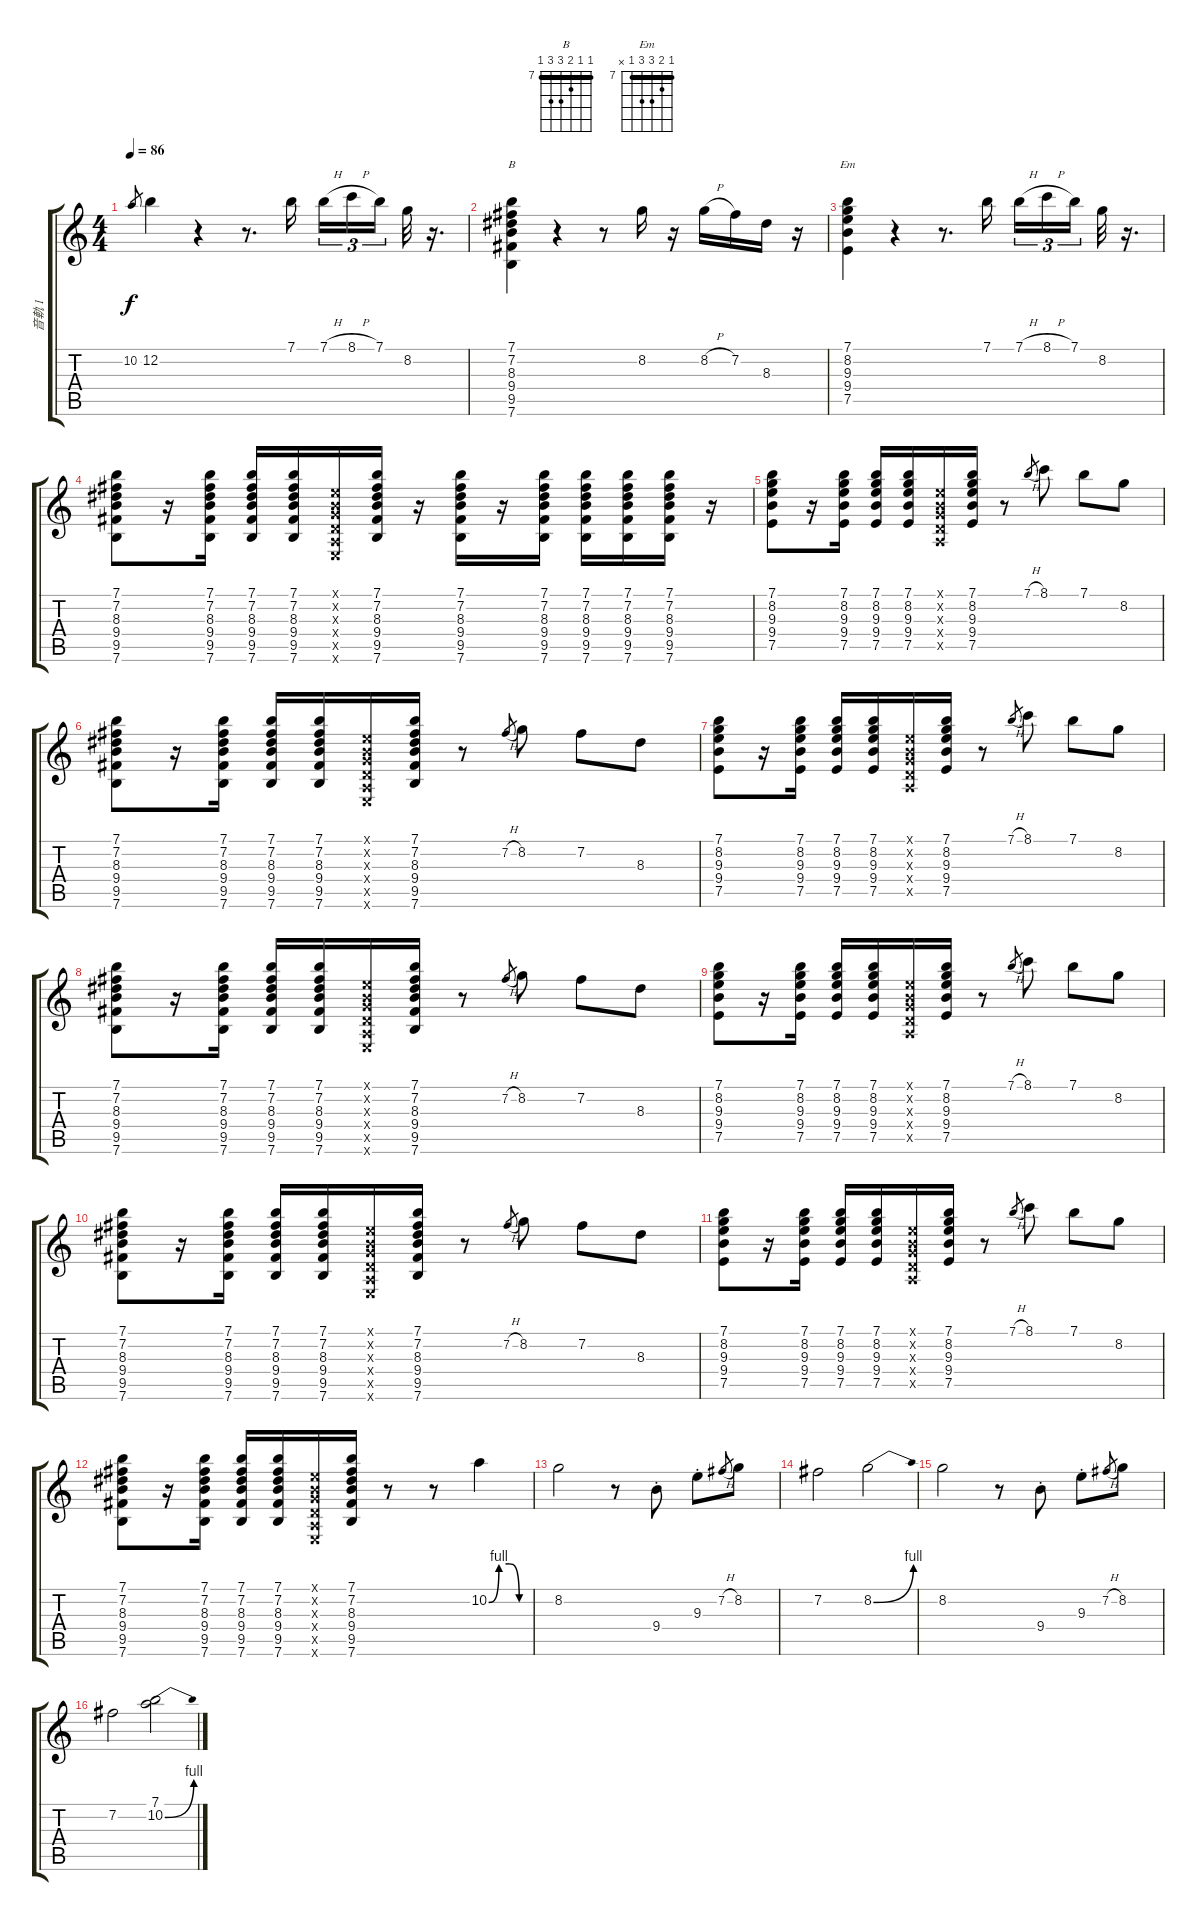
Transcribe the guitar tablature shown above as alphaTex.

\track ("音軌 1" "音軌 1") {instrument acousticguitarsteel}
\staff {score tabs}
\tuning (E4 B3 G3 D3 A2 E2) {hide}
\chord ("B" 7 7 8 9 9 7) {firstfret 7 barre 7}
\chord ("Em" 7 8 9 9 7 x) {firstfret 7 barre 7}
\ts (4 4)
\tempo 86
\clef g2
\ks c
10.2.8{gr dy f} 12.2.4{instrument electricguitarjazz} r.4 r.8{d} 7.1.16 7.1{h}.16{tu (3 2)} 8.1{h}.16{tu (3 2)} 7.1.16{tu (3 2) beam splitsecondary} 8.2.32 r.16{d} |
(7.1 7.2 8.3 9.4 9.5 7.6).4{ch "B"} r.4 r.8 8.2.16 r.16 8.2{h}.16 7.2.16 8.3.16 r.16 |
(7.1 8.2 9.3 9.4 7.5).4{ch "Em" instrument electricguitarjazz} r.4 r.8{d} 7.1.16 7.1{h}.16{tu (3 2)} 8.1{h}.16{tu (3 2)} 7.1.16{tu (3 2) beam splitsecondary} 8.2.32 r.16{d} |
(7.1 7.2 8.3 9.4 9.5 7.6).8 r.16 (7.1 7.2 8.3 9.4 9.5 7.6).16 (7.1 7.2 8.3 9.4 9.5 7.6).16 (7.1 7.2 8.3 9.4 9.5 7.6).16 (0.1{x} 0.2{x} 0.3{x} 0.4{x} 0.5{x} 0.6{x}).16 (7.1 7.2 8.3 9.4 9.5 7.6).16 r.16 (7.1 7.2 8.3 9.4 9.5 7.6).16 r.16 (7.1 7.2 8.3 9.4 9.5 7.6).16 (7.1 7.2 8.3 9.4 9.5 7.6).16 (7.1 7.2 8.3 9.4 9.5 7.6).16 (7.1 7.2 8.3 9.4 9.5 7.6).16 r.16 |
(7.1 8.2 9.3 9.4 7.5).8 r.16 (7.1 8.2 9.3 9.4 7.5).16 (7.1 8.2 9.3 9.4 7.5).16 (7.1 8.2 9.3 9.4 7.5).16 (0.1{x} 0.2{x} 0.3{x} 0.4{x} 0.5{x}).16 (7.1 8.2 9.3 9.4 7.5).16 r.8 7.1{h}.8{gr} 8.1.8 7.1.8 8.2.8 |
(7.1 7.2 8.3 9.4 9.5 7.6).8 r.16 (7.1 7.2 8.3 9.4 9.5 7.6).16 (7.1 7.2 8.3 9.4 9.5 7.6).16 (7.1 7.2 8.3 9.4 9.5 7.6).16 (0.1{x} 0.2{x} 0.3{x} 0.4{x} 0.5{x} 0.6{x}).16 (7.1 7.2 8.3 9.4 9.5 7.6).16 r.8 7.2{h}.8{gr} 8.2.8 7.2.8 8.3.8 |
(7.1 8.2 9.3 9.4 7.5).8 r.16 (7.1 8.2 9.3 9.4 7.5).16 (7.1 8.2 9.3 9.4 7.5).16 (7.1 8.2 9.3 9.4 7.5).16 (0.1{x} 0.2{x} 0.3{x} 0.4{x} 0.5{x}).16 (7.1 8.2 9.3 9.4 7.5).16 r.8 7.1{h}.8{gr} 8.1.8 7.1.8 8.2.8 |
(7.1 7.2 8.3 9.4 9.5 7.6).8 r.16 (7.1 7.2 8.3 9.4 9.5 7.6).16 (7.1 7.2 8.3 9.4 9.5 7.6).16 (7.1 7.2 8.3 9.4 9.5 7.6).16 (0.1{x} 0.2{x} 0.3{x} 0.4{x} 0.5{x} 0.6{x}).16 (7.1 7.2 8.3 9.4 9.5 7.6).16 r.8 7.2{h}.8{gr} 8.2.8 7.2.8 8.3.8 |
(7.1 8.2 9.3 9.4 7.5).8 r.16 (7.1 8.2 9.3 9.4 7.5).16 (7.1 8.2 9.3 9.4 7.5).16 (7.1 8.2 9.3 9.4 7.5).16 (0.1{x} 0.2{x} 0.3{x} 0.4{x} 0.5{x}).16 (7.1 8.2 9.3 9.4 7.5).16 r.8 7.1{h}.8{gr} 8.1.8 7.1.8 8.2.8 |
(7.1 7.2 8.3 9.4 9.5 7.6).8 r.16 (7.1 7.2 8.3 9.4 9.5 7.6).16 (7.1 7.2 8.3 9.4 9.5 7.6).16 (7.1 7.2 8.3 9.4 9.5 7.6).16 (0.1{x} 0.2{x} 0.3{x} 0.4{x} 0.5{x} 0.6{x}).16 (7.1 7.2 8.3 9.4 9.5 7.6).16 r.8 7.2{h}.8{gr} 8.2.8 7.2.8 8.3.8 |
(7.1 8.2 9.3 9.4 7.5).8 r.16 (7.1 8.2 9.3 9.4 7.5).16 (7.1 8.2 9.3 9.4 7.5).16 (7.1 8.2 9.3 9.4 7.5).16 (0.1{x} 0.2{x} 0.3{x} 0.4{x} 0.5{x}).16 (7.1 8.2 9.3 9.4 7.5).16 r.8 7.1{h}.8{gr} 8.1.8 7.1.8 8.2.8 |
(7.1 7.2 8.3 9.4 9.5 7.6).8 r.16 (7.1 7.2 8.3 9.4 9.5 7.6).16 (7.1 7.2 8.3 9.4 9.5 7.6).16 (7.1 7.2 8.3 9.4 9.5 7.6).16 (0.1{x} 0.2{x} 0.3{x} 0.4{x} 0.5{x} 0.6{x}).16 (7.1 7.2 8.3 9.4 9.5 7.6).16 r.8 r.8 10.2{be (custom 0 0 15 4 30 4 45 0 60 0)}.4{instrument overdrivenguitar} |
8.2.2 r.8 9.4{st}.8 9.3{st}.8 7.2{h}.8{gr} 8.2.8 |
7.2.2 8.2{be (bend 0 0 60 4)}.2 |
8.2.2 r.8 9.4{st}.8 9.3{st}.8 7.2{h}.8{gr} 8.2.8 |
7.2.2 (7.1 10.2{be (bend 0 0 60 4)}).2
